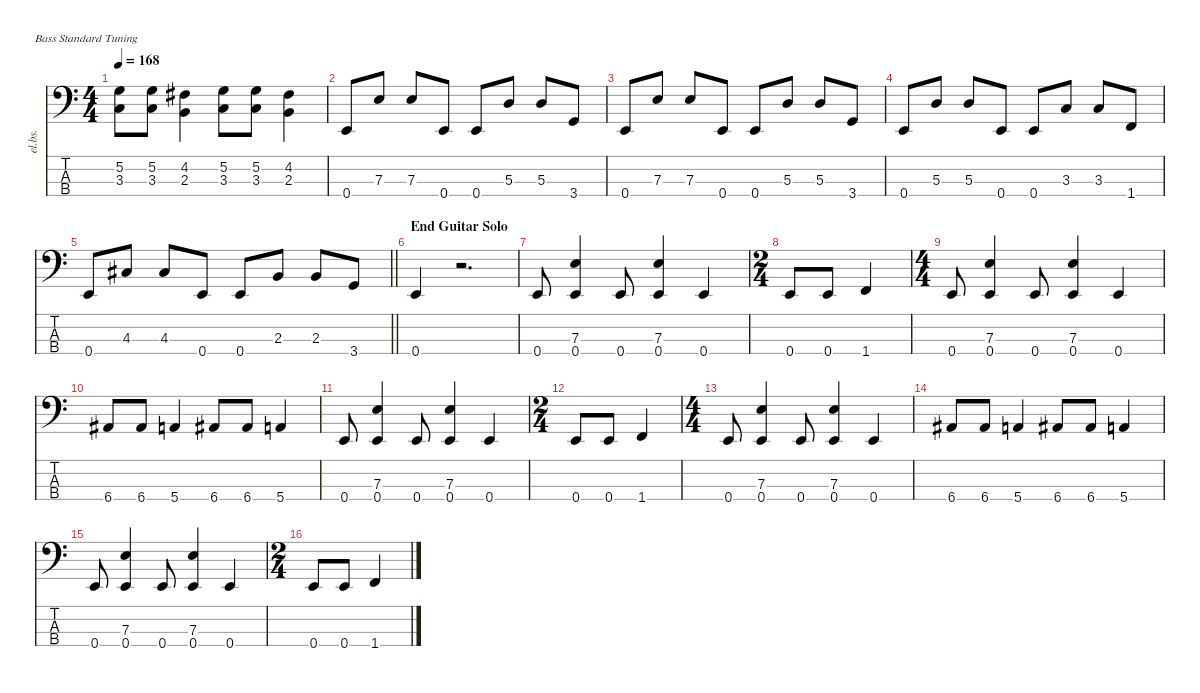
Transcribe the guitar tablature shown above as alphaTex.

\defaultSystemsLayout 4
\hideDynamics
\bracketExtendMode nobrackets
\otherSystemsTrackNameOrientation horizontal
\track ("Bass" "el.bs.") {instrument electricbasspick}
\staff {score tabs}
\tuning (G2 D2 A1 E1)
\ts (4 4)
\tempo 168
\clef f4
\ks c
(5.2 3.3).8{dy f} (5.2 3.3).8 (4.2{acc #} 2.3).4{dy fff} (5.2 3.3).8{dy f} (5.2 3.3).8 (4.2{acc #} 2.3).4{dy fff} |
0.4.8 7.3.8{dy f} 7.3.8 0.4.8{dy fff} 0.4.8 5.3.8{dy f} 5.3.8 3.4.8{dy fff} |
0.4.8 7.3.8{dy f} 7.3.8 0.4.8{dy fff} 0.4.8 5.3.8{dy f} 5.3.8 3.4.8{dy fff} |
0.4.8 5.3.8{dy f} 5.3.8 0.4.8{dy fff} 0.4.8 3.3.8 3.3.8 1.4.8 |
\barLineRight lightlight
0.4.8 4.3{acc #}.8 4.3{acc #}.8 0.4.8 0.4.8 2.3.8 2.3.8 3.4.8 |
\section ("" "End Guitar Solo")
0.4.4 r.2{d} |
0.4.8 (7.3 0.4).4{dy f} 0.4.8{dy fff} (7.3 0.4).4{dy f} 0.4.4{dy fff} |
\ts (2 4)
\beaming (8 2 2)
0.4.8 0.4.8 1.4.4 |
\ts (4 4)
\beaming (8 2 2 2 2)
0.4.8 (7.3 0.4).4{dy f} 0.4.8{dy fff} (7.3 0.4).4{dy f} 0.4.4{dy fff} |
6.4{acc #}.8{dy f} 6.4{acc #}.8 5.4.4 6.4{acc #}.8 6.4{acc #}.8 5.4.4 |
0.4.8{dy fff} (7.3 0.4).4{dy f} 0.4.8{dy fff} (7.3 0.4).4{dy f} 0.4.4{dy fff} |
\ts (2 4)
\beaming (8 2 2)
0.4.8 0.4.8 1.4.4 |
\ts (4 4)
\beaming (8 2 2 2 2)
0.4.8 (7.3 0.4).4{dy f} 0.4.8{dy fff} (7.3 0.4).4{dy f} 0.4.4{dy fff} |
6.4{acc #}.8{dy f} 6.4{acc #}.8 5.4.4 6.4{acc #}.8 6.4{acc #}.8 5.4.4 |
0.4.8{dy fff} (7.3 0.4).4{dy f} 0.4.8{dy fff} (7.3 0.4).4{dy f} 0.4.4{dy fff} |
\ts (2 4)
\beaming (8 2 2)
0.4.8 0.4.8 1.4.4
